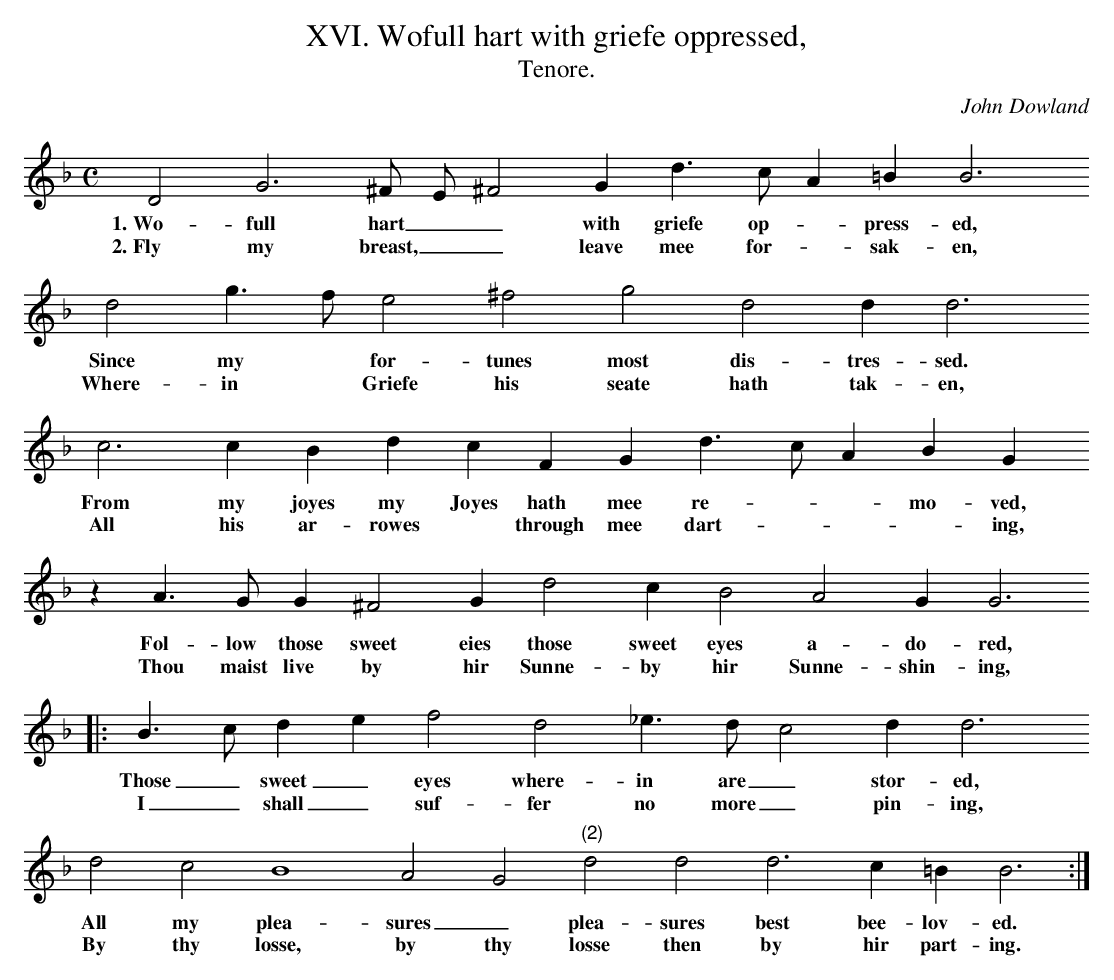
X:1
T:XVI. Wofull hart with griefe oppressed,
T:Tenore.
C: John Dowland
L:1/4
M:C
K: G dor -8va
D2 G3 ^F/ E/ ^F2 G d > c A =B B3
w:1.~Wo- full  hart _ _ with griefe op- * press- ed,
w:2.~Fly my breast, _ _ leave mee for- * sak- en,
d2 g > f e2 ^f2 g2 d2 d d3
w:Since my * for- tunes most dis- tres- sed.
w:Where- in * Griefe his seate hath tak- en,
c3 c B d c F G d > c A B G
w:From my joyes my Joyes hath mee re- * * mo- ved,
w:All his ar- rowes * through mee dart- * * * ing,
z A > G G ^F2 G d2 c B2 A2 G G3
w:Fol- low those sweet eies those sweet eyes a- do- red,
w:Thou maist live by hir Sunne- by hir Sunne- shin- ing,
|:B > c d e f2 d2  _e > d c2 d d3
w:Those _ sweet _ eyes where- in are _ stor- ed,
w:I _ shall _ suf- fer no more _ pin- ing,
d2 c2 B4 A2 G2 "(2)"d2 d2 d3 c =B B3 :|
w:All my plea- sures _ plea- sures best bee- lov- ed.
w:By thy losse, by thy losse then by hir part- ing.
